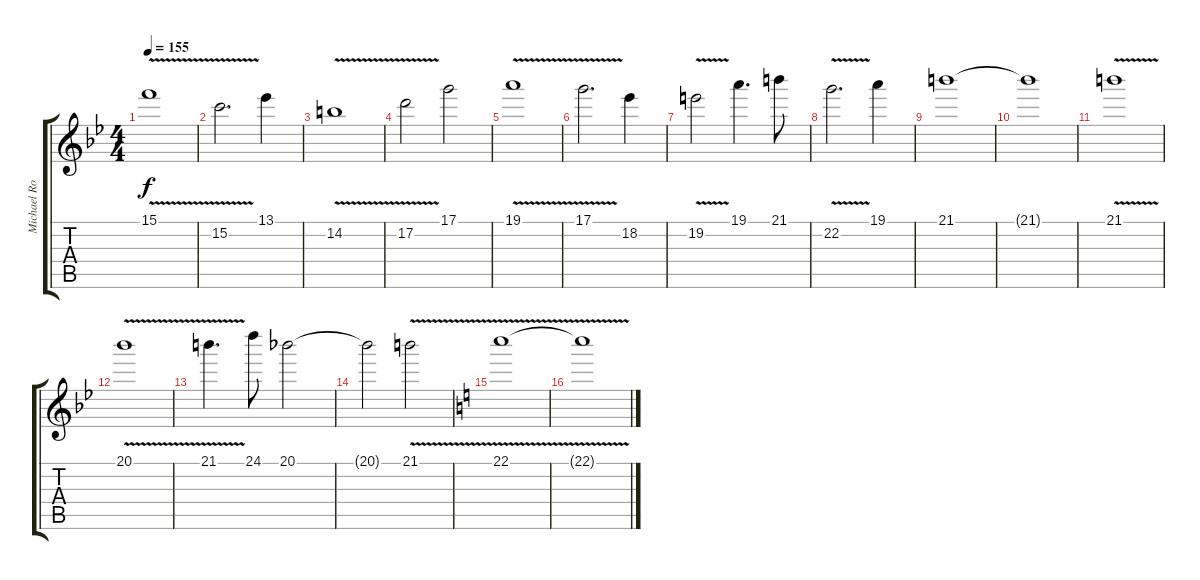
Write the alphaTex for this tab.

\track ("Michael Romeo (guitar)" "Michael Ro") {instrument distortionguitar}
\staff {score tabs}
\tuning (D4 A3 F3 C3 G2 D2) {hide}
\ts (4 4)
\tempo 155
\clef g2
\ks gminor
15.1{v}.1{dy f} |
15.2{v}.2{d} 13.1.4 |
14.2{v}.1 |
17.2{v}.2 17.1.2 |
19.1{v}.1 |
17.1{v}.2{d} 18.2.4 |
19.2{v}.2 19.1.4{d} 21.1.8 |
22.2{v}.2{d} 19.1.4 |
21.1.1 |
21.1{t}.1 |
21.1{v}.1 |
20.1{v}.1 |
21.1{v}.4{d} 24.1.8 20.1.2 |
20.1{t}.2 21.1{v}.2 |
\ks aminor
22.1{v}.1 |
22.1{t}.1
